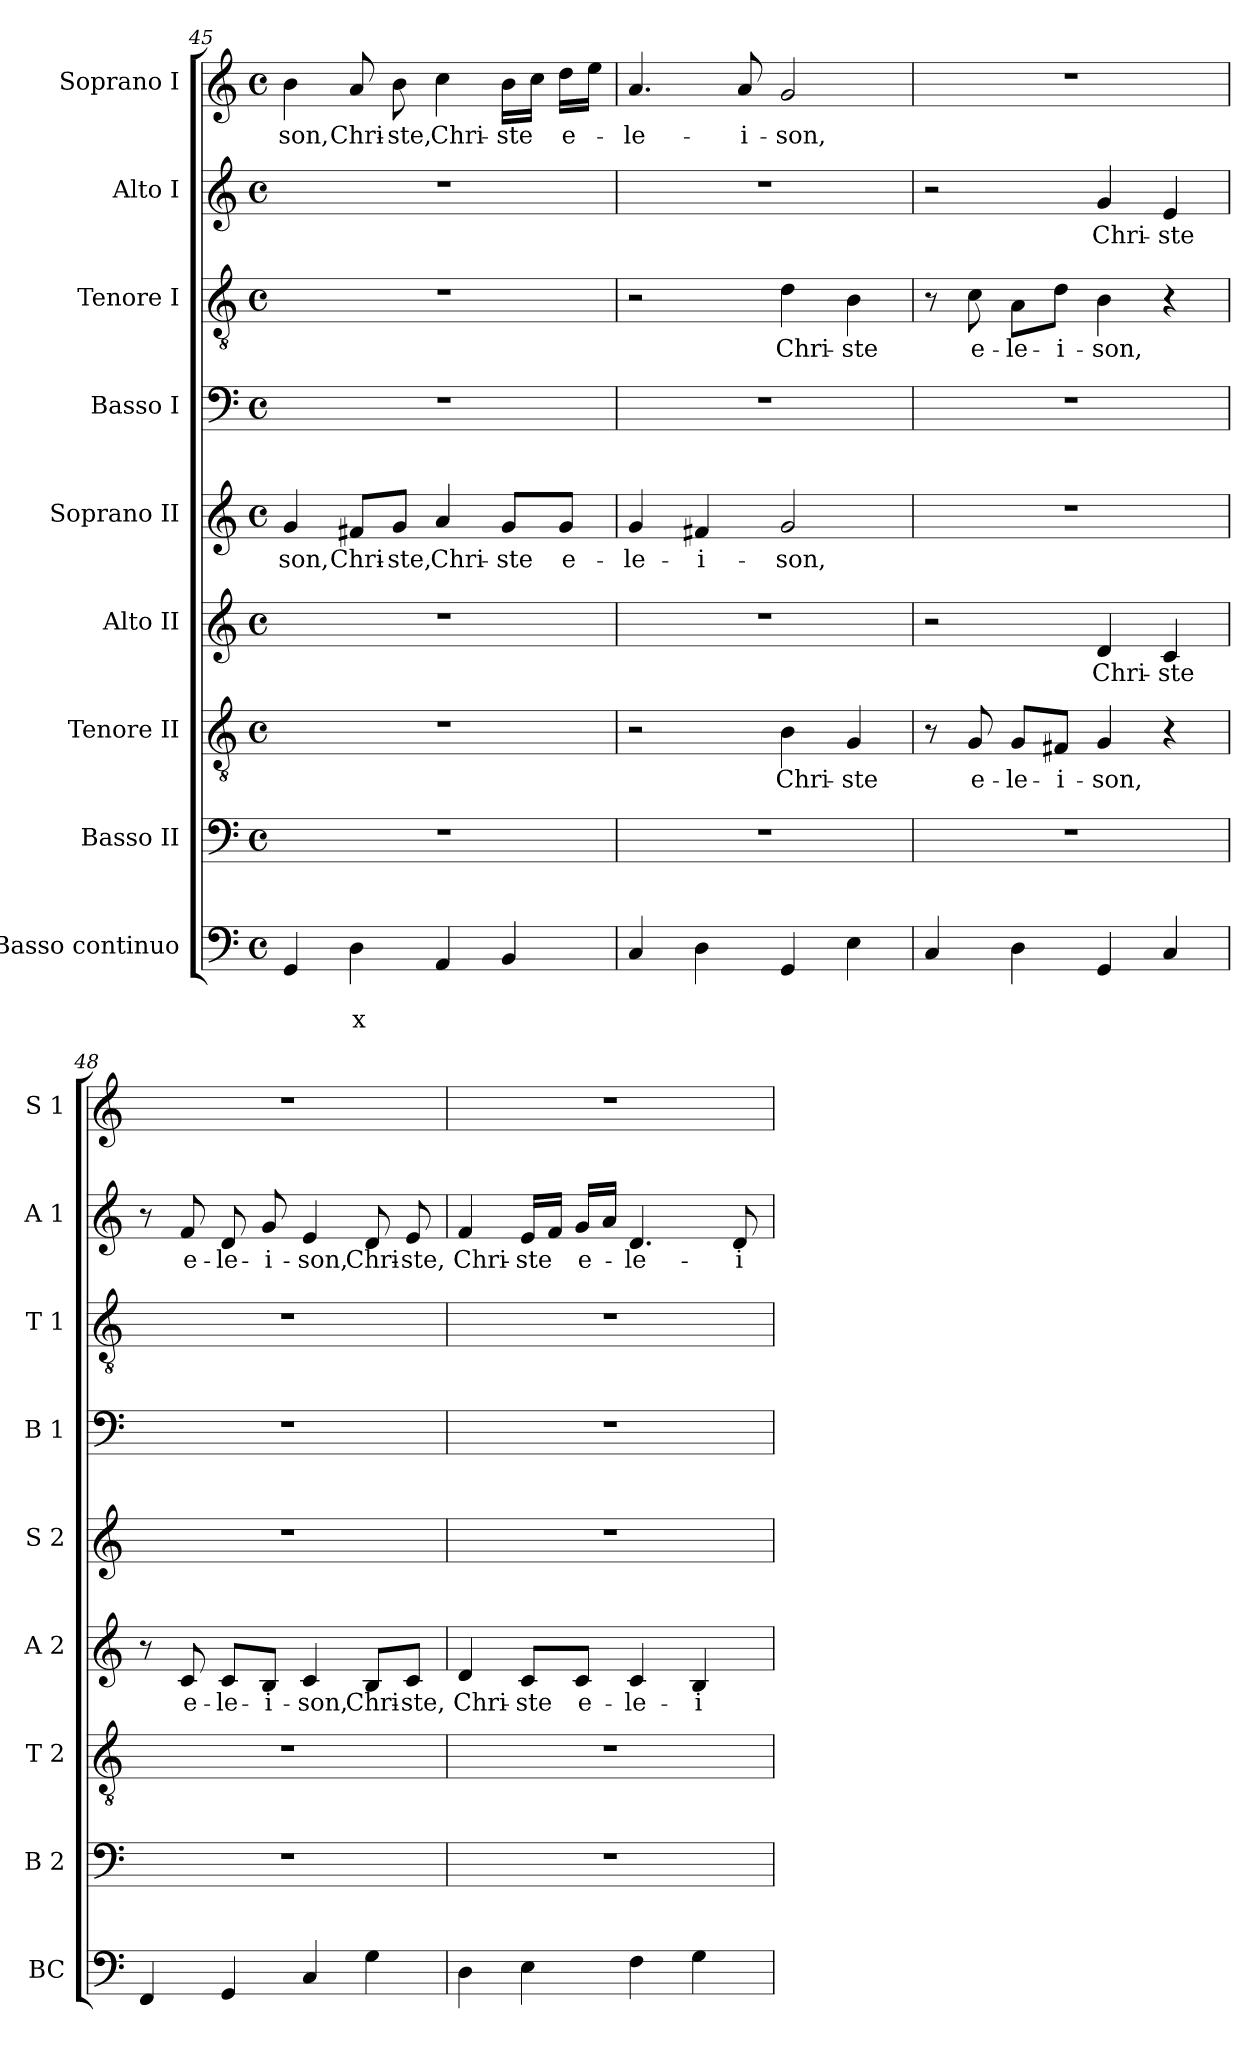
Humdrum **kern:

**kern	**text	**text	**kern	**kern	**text	**kern	**text	**kern	**text	**kern	**kern	**text	**kern	**text	**kern	**text
*part9	*part9	*part9	*part8	*part7	*part7	*part6	*part6	*part5	*part5	*part4	*part3	*part3	*part2	*part2	*part1	*part1
*staff9	*staff9	*staff9	*staff8	*staff7	*staff7	*staff6	*staff6	*staff5	*staff5	*staff4	*staff3	*staff3	*staff2	*staff2	*staff1	*staff1
*I"Basso continuo	*	*	*I"Basso II	*I"Tenore II	*	*I"Alto II	*	*I"Soprano II	*	*I"Basso I	*I"Tenore I	*	*I"Alto I	*	*I"Soprano I	*
*I'BC	*	*	*I'B 2	*I'T 2	*	*I'A 2	*	*I'S 2	*	*I'B 1	*I'T 1	*	*I'A 1	*	*I'S 1	*
*clefF4	*	*	*clefF4	*clefGv2	*	*clefG2	*	*clefG2	*	*clefF4	*clefGv2	*	*clefG2	*	*clefG2	*
*k[]	*	*	*k[]	*k[]	*	*k[]	*	*k[]	*	*k[]	*k[]	*	*k[]	*	*k[]	*
*C:	*	*	*C:	*C:	*	*C:	*	*C:	*	*C:	*C:	*	*C:	*	*C:	*
*M4/4	*	*	*M4/4	*M4/4	*	*M4/4	*	*M4/4	*	*M4/4	*M4/4	*	*M4/4	*	*M4/4	*
*met(c)	*	*	*met(c)	*met(c)	*	*met(c)	*	*met(c)	*	*met(c)	*met(c)	*	*met(c)	*	*met(c)	*
=45	=45	=45	=45	=45	=45	=45	=45	=45	=45	=45	=45	=45	=45	=45	=45	=45
!	!	!	!	!	!	!	!	!	!LO:LY:b	!	!	!	!	!	!	!LO:LY:b
4GG/	.	.	1r	1r	.	1r	.	4g/	-son,	1r	1r	.	1r	.	4b\	-son,
!	!	!LO:LY:b	!	!	!	!	!	!	!LO:LY:b	!	!	!	!	!	!	!LO:LY:b
4D\	.	x	.	.	.	.	.	8f#X/L	Chri-	.	.	.	.	.	8a/	Chri-
!	!	!	!	!	!	!	!	!	!LO:LY:b	!	!	!	!	!	!	!LO:LY:b
.	.	.	.	.	.	.	.	8g/J	-ste,	.	.	.	.	.	8b\	-ste,
!	!	!	!	!	!	!	!	!	!LO:LY:b	!	!	!	!	!	!	!LO:LY:b
4AA/	.	.	.	.	.	.	.	4a/	Chri-	.	.	.	.	.	4cc\	Chri-
!	!	!	!	!	!	!	!	!	!LO:LY:b	!	!	!	!	!	!	!LO:LY:b
4BB/	.	.	.	.	.	.	.	8g/L	-ste	.	.	.	.	.	16b\LL	-ste
.	.	.	.	.	.	.	.	.	.	.	.	.	.	.	16cc\JJ	.
!	!	!	!	!	!	!	!	!	!LO:LY:b	!	!	!	!	!	!	!LO:LY:b
.	.	.	.	.	.	.	.	8g/J	e-	.	.	.	.	.	16dd\LL	e-
.	.	.	.	.	.	.	.	.	.	.	.	.	.	.	16ee\JJ	.
=46	=46	=46	=46	=46	=46	=46	=46	=46	=46	=46	=46	=46	=46	=46	=46	=46
!	!	!	!	!	!	!	!	!	!LO:LY:b	!	!	!	!	!	!	!LO:LY:b
4C/	.	.	1r	2r	.	1r	.	4g/	-le-	1r	2r	.	1r	.	4.a/	-le-
!	!	!	!	!	!	!	!	!	!LO:LY:b	!	!	!	!	!	!	!
4D\	.	.	.	.	.	.	.	4f#X/	-i-	.	.	.	.	.	.	.
!	!	!	!	!	!	!	!	!	!	!	!	!	!	!	!	!LO:LY:b
.	.	.	.	.	.	.	.	.	.	.	.	.	.	.	8a/	-i-
!	!	!	!	!	!LO:LY:b	!	!	!	!LO:LY:b	!	!	!LO:LY:b	!	!	!	!LO:LY:b
4GG/	.	.	.	4B\	Chri-	.	.	2g/	-son,	.	4d\	Chri-	.	.	2g/	-son,
!	!	!	!	!	!LO:LY:b	!	!	!	!	!	!	!LO:LY:b	!	!	!	!
4E\	.	.	.	4G/	-ste	.	.	.	.	.	4B\	-ste	.	.	.	.
=47	=47	=47	=47	=47	=47	=47	=47	=47	=47	=47	=47	=47	=47	=47	=47	=47
4C/	.	.	1r	8r	.	2r	.	1r	.	1r	8r	.	2r	.	1r	.
!	!	!	!	!	!LO:LY:b	!	!	!	!	!	!	!LO:LY:b	!	!	!	!
.	.	.	.	8G/	e-	.	.	.	.	.	8c\	e-	.	.	.	.
!	!	!	!	!	!LO:LY:b	!	!	!	!	!	!	!LO:LY:b	!	!	!	!
4D\	.	.	.	8G/L	-le-	.	.	.	.	.	8A\L	-le-	.	.	.	.
!	!	!	!	!	!LO:LY:b	!	!	!	!	!	!	!LO:LY:b	!	!	!	!
.	.	.	.	8F#X/J	-i-	.	.	.	.	.	8d\J	-i-	.	.	.	.
!	!	!	!	!	!LO:LY:b	!	!LO:LY:b	!	!	!	!	!LO:LY:b	!	!LO:LY:b	!	!
4GG/	.	.	.	4G/	-son,	4d/	Chri-	.	.	.	4B\	-son,	4g/	Chri-	.	.
!	!	!	!	!	!	!	!LO:LY:b	!	!	!	!	!	!	!LO:LY:b	!	!
4C/	.	.	.	4r	.	4c/	-ste	.	.	.	4r	.	4e/	-ste	.	.
!!LO:PB:g=z
=48	=48	=48	=48	=48	=48	=48	=48	=48	=48	=48	=48	=48	=48	=48	=48	=48
4FF/	.	.	1r	1r	.	8r	.	1r	.	1r	1r	.	8r	.	1r	.
!	!	!	!	!	!	!	!LO:LY:b	!	!	!	!	!	!	!LO:LY:b	!	!
.	.	.	.	.	.	8c/	e-	.	.	.	.	.	8f/	e-	.	.
!	!	!	!	!	!	!	!LO:LY:b	!	!	!	!	!	!	!LO:LY:b	!	!
4GG/	.	.	.	.	.	8c/L	-le-	.	.	.	.	.	8d/	-le-	.	.
!	!	!	!	!	!	!	!LO:LY:b	!	!	!	!	!	!	!LO:LY:b	!	!
.	.	.	.	.	.	8B/J	-i-	.	.	.	.	.	8g/	-i-	.	.
!	!	!	!	!	!	!	!LO:LY:b	!	!	!	!	!	!	!LO:LY:b	!	!
4C/	.	.	.	.	.	4c/	-son,	.	.	.	.	.	4e/	-son,	.	.
!	!	!	!	!	!	!	!LO:LY:b	!	!	!	!	!	!	!LO:LY:b	!	!
4G\	.	.	.	.	.	8B/L	Chri-	.	.	.	.	.	8d/	Chri-	.	.
!	!	!	!	!	!	!	!LO:LY:b	!	!	!	!	!	!	!LO:LY:b	!	!
.	.	.	.	.	.	8c/J	-ste,	.	.	.	.	.	8e/	-ste,	.	.
=49	=49	=49	=49	=49	=49	=49	=49	=49	=49	=49	=49	=49	=49	=49	=49	=49
!	!	!	!	!	!	!	!LO:LY:b	!	!	!	!	!	!	!LO:LY:b	!	!
4D\	.	.	1r	1r	.	4d/	Chri-	1r	.	1r	1r	.	4f/	Chri-	1r	.
!	!	!	!	!	!	!	!LO:LY:b	!	!	!	!	!	!	!LO:LY:b	!	!
4E\	.	.	.	.	.	8c/L	-ste	.	.	.	.	.	16e/LL	-ste	.	.
.	.	.	.	.	.	.	.	.	.	.	.	.	16f/JJ	.	.	.
!	!	!	!	!	!	!	!LO:LY:b	!	!	!	!	!	!	!LO:LY:b	!	!
.	.	.	.	.	.	8c/J	e-	.	.	.	.	.	16g/LL	e-	.	.
.	.	.	.	.	.	.	.	.	.	.	.	.	16a/JJ	.	.	.
!	!	!	!	!	!	!	!LO:LY:b	!	!	!	!	!	!	!LO:LY:b	!	!
4F\	.	.	.	.	.	4c/	-le-	.	.	.	.	.	4.d/	-le-	.	.
!	!	!	!	!	!	!	!LO:LY:b	!	!	!	!	!	!	!	!	!
4G\	.	.	.	.	.	4B/	-i-	.	.	.	.	.	.	.	.	.
!	!	!	!	!	!	!	!	!	!	!	!	!	!	!LO:LY:b	!	!
.	.	.	.	.	.	.	.	.	.	.	.	.	8d/	-i-	.	.
=	=	=	=	=	=	=	=	=	=	=	=	=	=	=	=	=
*-	*-	*-	*-	*-	*-	*-	*-	*-	*-	*-	*-	*-	*-	*-	*-	*-
